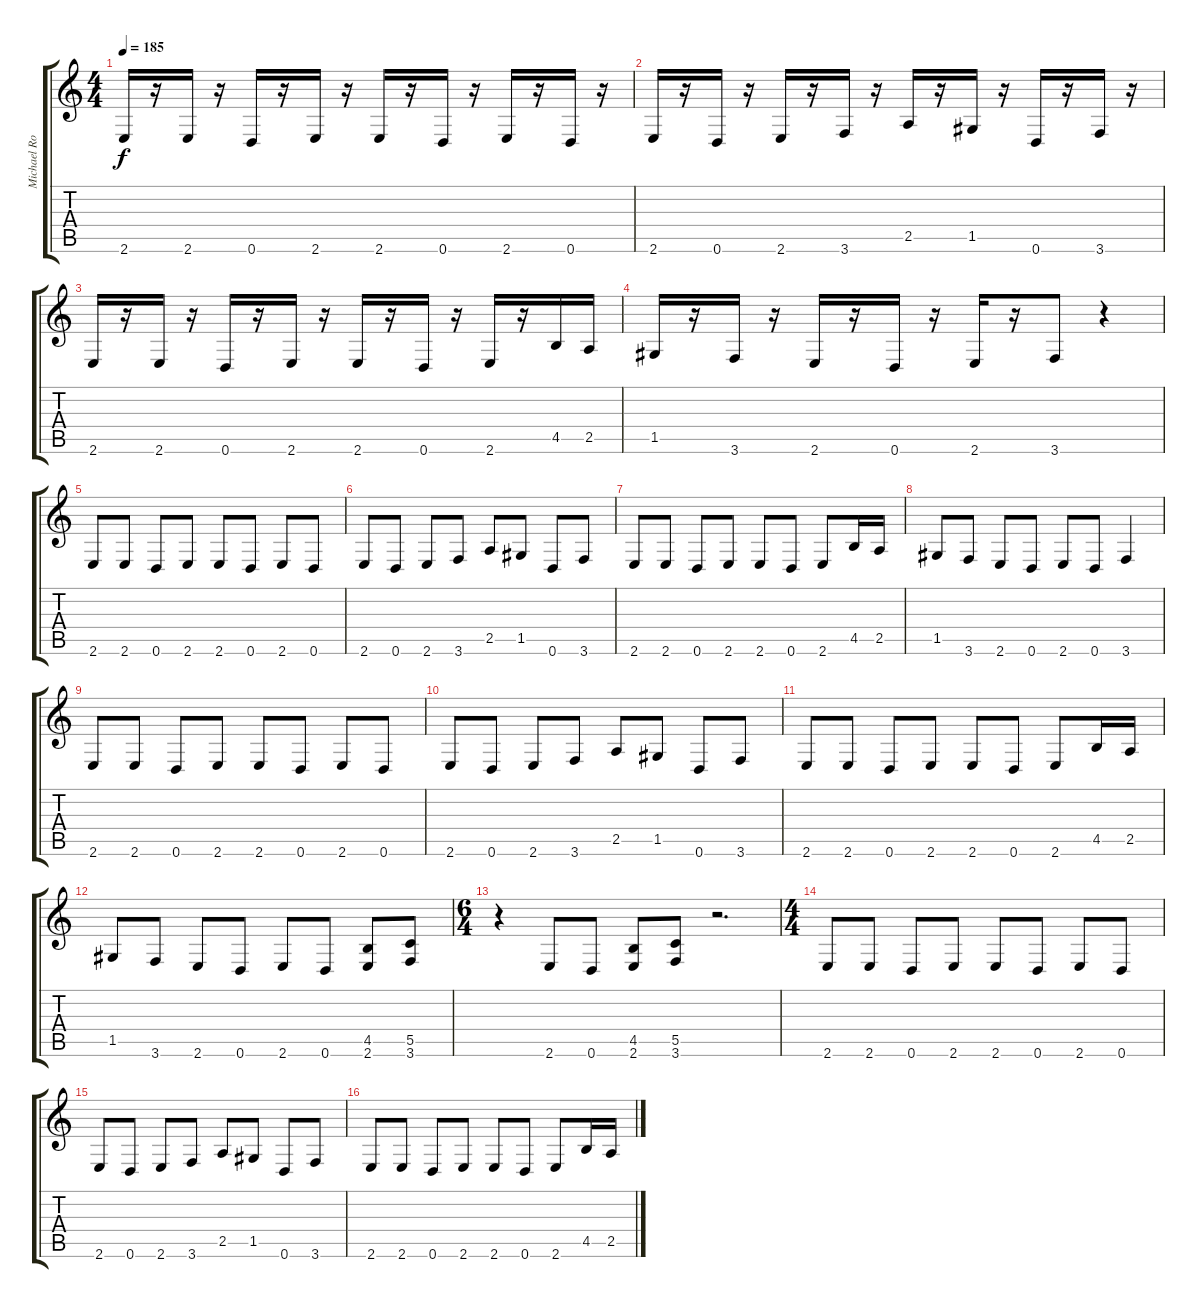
\track ("Michael Romeo" "Michael Ro") {instrument distortionguitar}
\staff {score tabs}
\tuning (D4 A3 F3 C3 G2 D2) {hide}
\ts (4 4)
\tempo 185
\clef g2
\ks c
2.6.16{dy f instrument distortionguitar} r.16 2.6.16 r.16 0.6.16 r.16 2.6.16 r.16 2.6.16 r.16 0.6.16 r.16 2.6.16 r.16 0.6.16 r.16 |
2.6.16 r.16 0.6.16 r.16 2.6.16 r.16 3.6.16 r.16 2.5.16 r.16 1.5.16 r.16 0.6.16 r.16 3.6.16 r.16 |
2.6.16 r.16 2.6.16 r.16 0.6.16 r.16 2.6.16 r.16 2.6.16 r.16 0.6.16 r.16 2.6.16 r.16 4.5.16 2.5.16 |
1.5.16 r.16 3.6.16 r.16 2.6.16 r.16 0.6.16 r.16 2.6.16 r.16 3.6.8 r.4 |
2.6.8{volume 11 balance 8} 2.6.8 0.6.8 2.6.8 2.6.8 0.6.8 2.6.8 0.6.8 |
2.6.8 0.6.8 2.6.8 3.6.8 2.5.8 1.5.8 0.6.8 3.6.8 |
2.6.8 2.6.8 0.6.8 2.6.8 2.6.8 0.6.8 2.6.8 4.5.16 2.5.16 |
1.5.8 3.6.8 2.6.8 0.6.8 2.6.8 0.6.8 3.6.4 |
2.6.8 2.6.8 0.6.8 2.6.8 2.6.8 0.6.8 2.6.8 0.6.8 |
2.6.8 0.6.8 2.6.8 3.6.8 2.5.8 1.5.8 0.6.8 3.6.8 |
2.6.8 2.6.8 0.6.8 2.6.8 2.6.8 0.6.8 2.6.8 4.5.16 2.5.16 |
1.5.8 3.6.8 2.6.8 0.6.8 2.6.8 0.6.8 (4.5 2.6).8 (5.5 3.6).8 |
\ts (6 4)
r.4 2.6.8 0.6.8 (4.5 2.6).8 (5.5 3.6).8 r.2{d} |
\ts (4 4)
2.6.8 2.6.8 0.6.8 2.6.8 2.6.8 0.6.8 2.6.8 0.6.8 |
2.6.8 0.6.8 2.6.8 3.6.8 2.5.8 1.5.8 0.6.8 3.6.8 |
2.6.8 2.6.8 0.6.8 2.6.8 2.6.8 0.6.8 2.6.8 4.5.16 2.5.16
